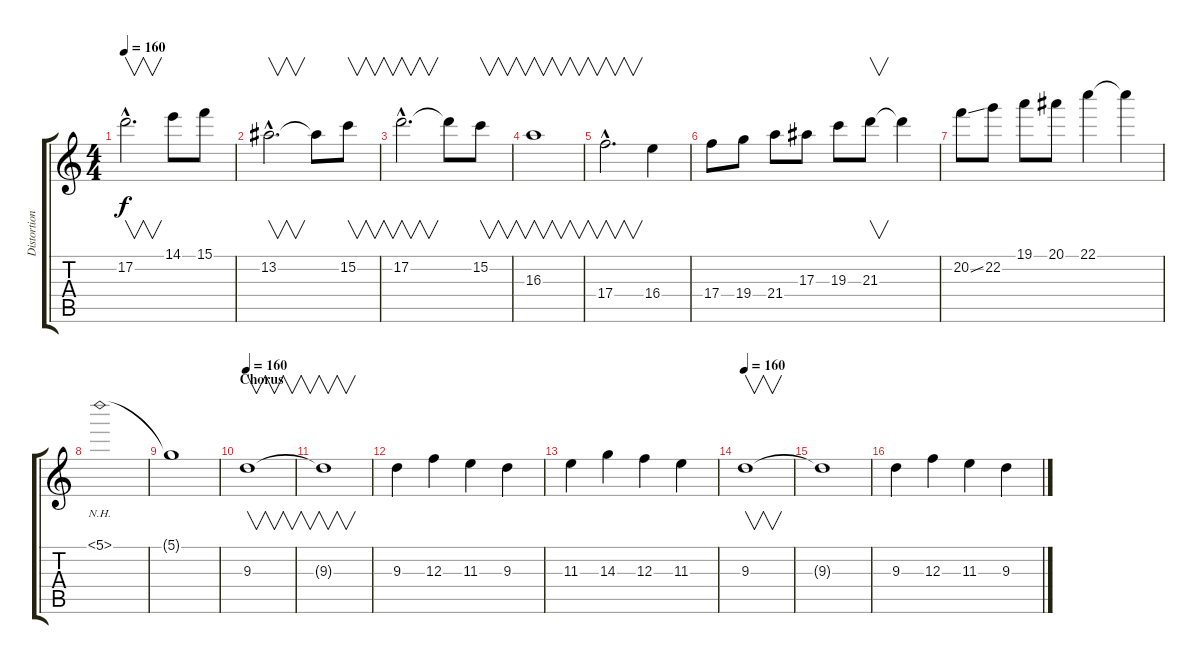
\track ("Distortion Guitar III" "Distortion") {instrument overdrivenguitar}
\staff {score tabs}
\tuning (D4 A3 F3 C3 G2 D2) {hide}
\ts (4 4)
\tempo 160
\tempo 80
\tempo 160
\clef g2
\ks c
17.2{hac}.2{v d dy f volume 9 instrument overdrivenguitar} 14.1.8 15.1.8 |
13.2{hac}.2{v d} 13.2{t}.8 15.2.8{v} |
17.2{hac}.2{v d} 17.2{t}.8 15.2.8{v} |
16.3.1{v} |
17.4{hac}.2{v d} 16.4.4 |
17.4.8 19.4.8 21.4.8 17.3.8 19.3.8 21.3.8{v} 21.3{t}.4 |
20.2{ss}.8 22.2.8 19.1.8 20.1.8 22.1.4 22.1{t}.4 |
5.1{nh}.1 |
5.1{t}.1 |
\section ("" "Chorus")
\tempo 160
9.3.1{v volume 16 instrument overdrivenguitar} |
9.3{t}.1{v} |
9.3.4 12.3.4 11.3.4 9.3.4 |
11.3.4 14.3.4 12.3.4 11.3.4 |
\tempo 160
9.3.1{v} |
9.3{t}.1 |
9.3.4 12.3.4 11.3.4 9.3.4
